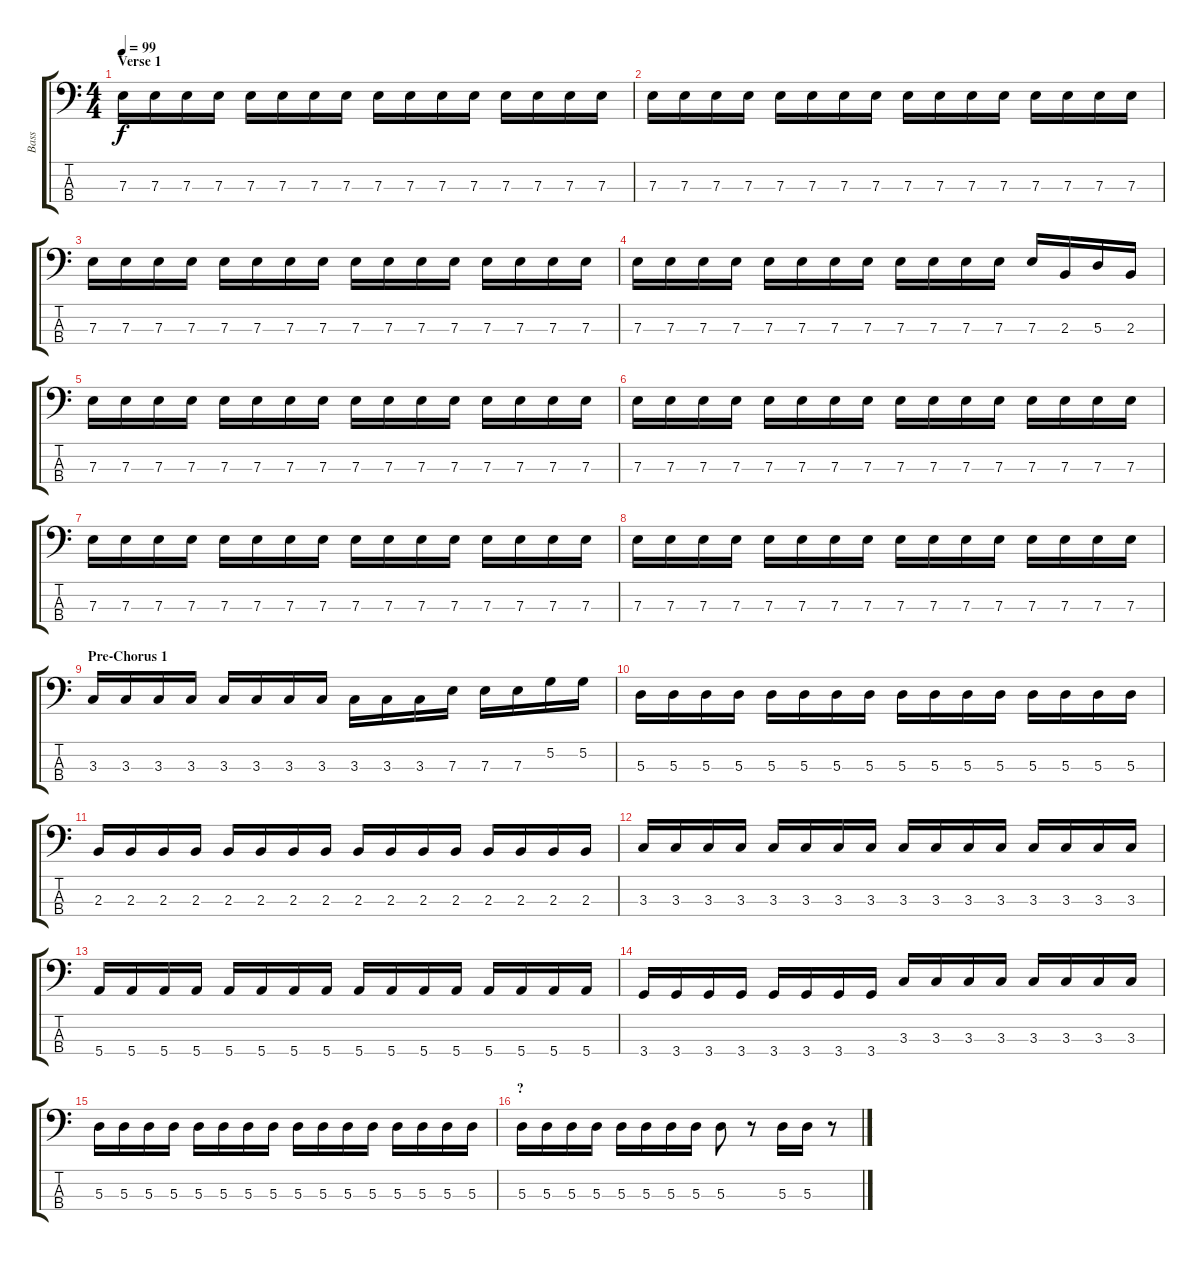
\track ("Bass" "Bass") {instrument electricbassfinger}
\staff {score tabs}
\tuning (G2 D2 A1 E1) {hide}
\ts (4 4)
\section ("" "Verse 1")
\tempo 99
\clef f4
\ks c
7.3.16{dy f} 7.3.16 7.3.16 7.3.16 7.3.16 7.3.16 7.3.16 7.3.16 7.3.16 7.3.16 7.3.16 7.3.16 7.3.16 7.3.16 7.3.16 7.3.16 |
7.3.16 7.3.16 7.3.16 7.3.16 7.3.16 7.3.16 7.3.16 7.3.16 7.3.16 7.3.16 7.3.16 7.3.16 7.3.16 7.3.16 7.3.16 7.3.16 |
7.3.16 7.3.16 7.3.16 7.3.16 7.3.16 7.3.16 7.3.16 7.3.16 7.3.16 7.3.16 7.3.16 7.3.16 7.3.16 7.3.16 7.3.16 7.3.16 |
7.3.16 7.3.16 7.3.16 7.3.16 7.3.16 7.3.16 7.3.16 7.3.16 7.3.16 7.3.16 7.3.16 7.3.16 7.3.16 2.3.16 5.3.16 2.3.16 |
7.3.16 7.3.16 7.3.16 7.3.16 7.3.16 7.3.16 7.3.16 7.3.16 7.3.16 7.3.16 7.3.16 7.3.16 7.3.16 7.3.16 7.3.16 7.3.16 |
7.3.16 7.3.16 7.3.16 7.3.16 7.3.16 7.3.16 7.3.16 7.3.16 7.3.16 7.3.16 7.3.16 7.3.16 7.3.16 7.3.16 7.3.16 7.3.16 |
7.3.16 7.3.16 7.3.16 7.3.16 7.3.16 7.3.16 7.3.16 7.3.16 7.3.16 7.3.16 7.3.16 7.3.16 7.3.16 7.3.16 7.3.16 7.3.16 |
7.3.16 7.3.16 7.3.16 7.3.16 7.3.16 7.3.16 7.3.16 7.3.16 7.3.16 7.3.16 7.3.16 7.3.16 7.3.16 7.3.16 7.3.16 7.3.16 |
\section ("" "Pre-Chorus 1")
3.3.16 3.3.16 3.3.16 3.3.16 3.3.16 3.3.16 3.3.16 3.3.16 3.3.16 3.3.16 3.3.16 7.3.16 7.3.16 7.3.16 5.2.16 5.2.16 |
5.3.16 5.3.16 5.3.16 5.3.16 5.3.16 5.3.16 5.3.16 5.3.16 5.3.16 5.3.16 5.3.16 5.3.16 5.3.16 5.3.16 5.3.16 5.3.16 |
2.3.16 2.3.16 2.3.16 2.3.16 2.3.16 2.3.16 2.3.16 2.3.16 2.3.16 2.3.16 2.3.16 2.3.16 2.3.16 2.3.16 2.3.16 2.3.16 |
3.3.16 3.3.16 3.3.16 3.3.16 3.3.16 3.3.16 3.3.16 3.3.16 3.3.16 3.3.16 3.3.16 3.3.16 3.3.16 3.3.16 3.3.16 3.3.16 |
5.4.16 5.4.16 5.4.16 5.4.16 5.4.16 5.4.16 5.4.16 5.4.16 5.4.16 5.4.16 5.4.16 5.4.16 5.4.16 5.4.16 5.4.16 5.4.16 |
3.4.16 3.4.16 3.4.16 3.4.16 3.4.16 3.4.16 3.4.16 3.4.16 3.3.16 3.3.16 3.3.16 3.3.16 3.3.16 3.3.16 3.3.16 3.3.16 |
5.3.16 5.3.16 5.3.16 5.3.16 5.3.16 5.3.16 5.3.16 5.3.16 5.3.16 5.3.16 5.3.16 5.3.16 5.3.16 5.3.16 5.3.16 5.3.16 |
\section ("" "?")
5.3.16 5.3.16 5.3.16 5.3.16 5.3.16 5.3.16 5.3.16 5.3.16 5.3.8 r.8 5.3.16 5.3.16 r.8
